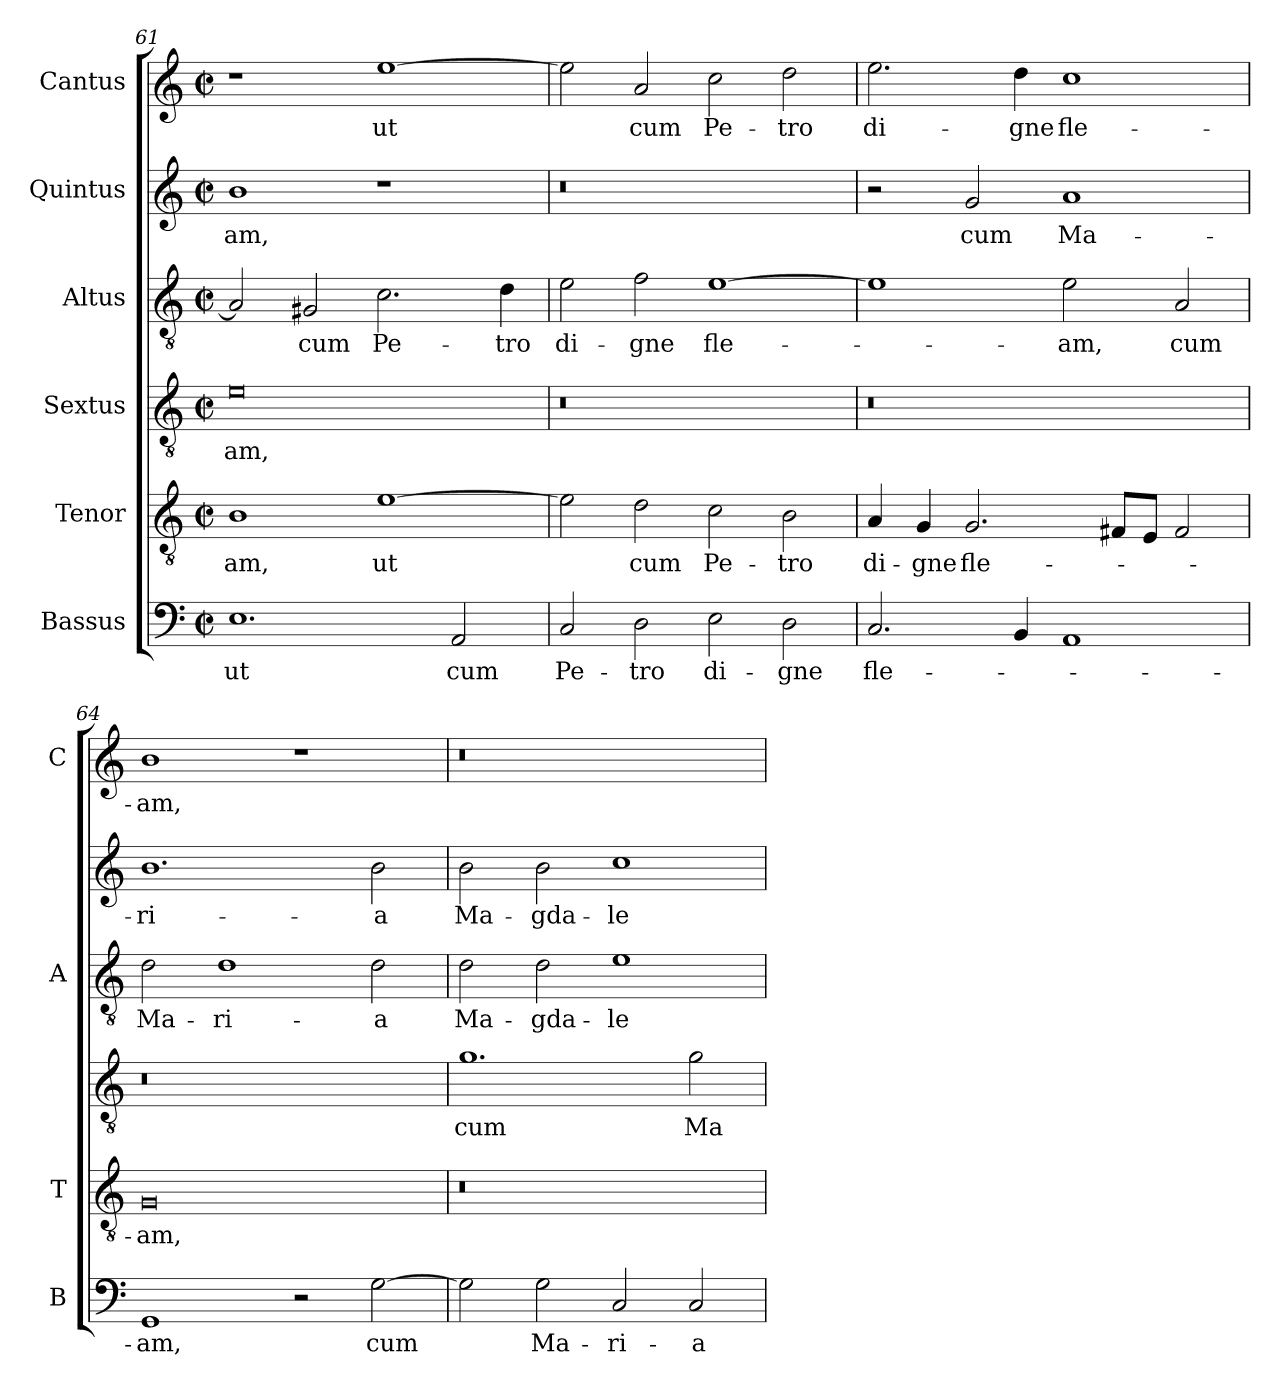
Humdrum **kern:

**kern	**text	**kern	**text	**kern	**text	**kern	**text	**kern	**text	**kern	**text
*part6	*part6	*part5	*part5	*part4	*part4	*part3	*part3	*part2	*part2	*part1	*part1
*staff6	*staff6	*staff5	*staff5	*staff4	*staff4	*staff3	*staff3	*staff2	*staff2	*staff1	*staff1
*I"Bassus	*	*I"Tenor	*	*I"Sextus	*	*I"Altus	*	*I"Quintus	*	*I"Cantus	*
*I'B	*	*I'T	*	*	*	*I'A	*	*	*	*I'C	*
*clefF4	*	*clefGv2	*	*clefGv2	*	*clefGv2	*	*clefG2	*	*clefG2	*
*k[]	*	*k[]	*	*k[]	*	*k[]	*	*k[]	*	*k[]	*
*C:	*	*C:	*	*C:	*	*C:	*	*C:	*	*C:	*
*M2/2	*	*M2/2	*	*M2/2	*	*M2/2	*	*M2/2	*	*M2/2	*
*met(c|)	*	*met(c|)	*	*met(c|)	*	*met(c|)	*	*met(c|)	*	*met(c|)	*
=61	=61	=61	=61	=61	=61	=61	=61	=61	=61	=61	=61
1.E	ut	1B	-am,	0e	-am,	2A/]	.	1b	-am,	1r	.
.	.	.	.	.	.	2G#X/	cum	.	.	.	.
.	.	[1e	ut	.	.	2.c\	Pe-	1r	.	[1ee	ut
2AA/	cum	.	.	.	.	.	.	.	.	.	.
.	.	.	.	.	.	4d\	-tro	.	.	.	.
=62	=62	=62	=62	=62	=62	=62	=62	=62	=62	=62	=62
2C/	Pe-	2e\]	.	0r	.	2e\	di-	0r	.	2ee\]	.
2D\	-tro	2d\	cum	.	.	2f\	-gne	.	.	2a/	cum
2E\	di-	2c\	Pe-	.	.	[1e	fle-	.	.	2cc\	Pe-
2D\	-gne	2B\	-tro	.	.	.	.	.	.	2dd\	-tro
!!LO:LB:g=z
=63	=63	=63	=63	=63	=63	=63	=63	=63	=63	=63	=63
2.C/	fle-	4A/	di-	0r	.	1e]	.	2r	.	2.ee\	di-
.	.	4G/	-gne	.	.	.	.	.	.	.	.
.	.	2.G/	fle-	.	.	.	.	2g/	cum	.	.
4BB/	.	.	.	.	.	.	.	.	.	4dd\	-gne
1AA	.	.	.	.	.	2e\	-am,	1a	Ma-	1cc	fle-
.	.	8F#X/L	.	.	.	.	.	.	.	.	.
.	.	8E/J	.	.	.	.	.	.	.	.	.
.	.	2F#/	.	.	.	2A/	cum	.	.	.	.
=64	=64	=64	=64	=64	=64	=64	=64	=64	=64	=64	=64
1GG	-am,	0G	-am,	0r	.	2d\	Ma-	1.b	-ri-	1b	-am,
.	.	.	.	.	.	1d	-ri-	.	.	.	.
2r	.	.	.	.	.	.	.	.	.	1r	.
[2G\	cum	.	.	.	.	2d\	-a	2b\	-a	.	.
=65	=65	=65	=65	=65	=65	=65	=65	=65	=65	=65	=65
2G\]	.	0r	.	1.g	cum	2d\	Ma-	2b\	Ma-	0r	.
2G\	Ma-	.	.	.	.	2d\	-gda-	2b\	-gda-	.	.
2C/	-ri-	.	.	.	.	1e	-le-	1cc	-le-	.	.
2C/	-a	.	.	2g\	Ma-	.	.	.	.	.	.
=	=	=	=	=	=	=	=	=	=	=	=
*-	*-	*-	*-	*-	*-	*-	*-	*-	*-	*-	*-
